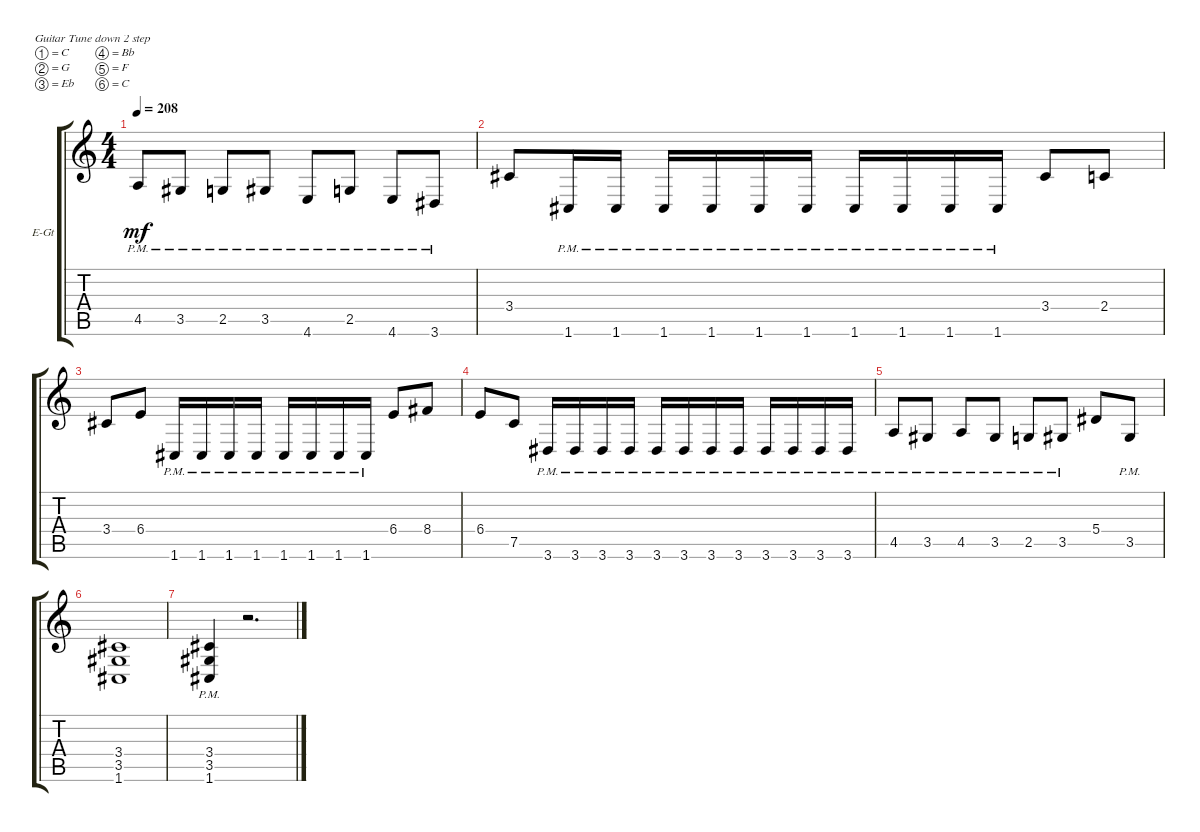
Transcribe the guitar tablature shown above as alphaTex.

\defaultSystemsLayout 4
\bracketExtendMode groupsimilarinstruments
\firstSystemTrackNameOrientation horizontal
\otherSystemsTrackNameOrientation horizontal
\track ("Eschbach Rhythm" "E-Gt") {instrument overdrivenguitar}
\staff {score tabs}
\tuning (C4 G3 Eb3 Bb2 F2 C2)
\ts (4 4)
\tempo 208
\clef g2
\ks c
4.5{pm}.8{dy mf} 3.5{pm}.8 2.5{pm}.8 3.5{pm}.8 4.6{pm}.8 2.5{pm}.8 4.6{pm}.8 3.6{pm}.8 |
3.4.8 1.6{pm}.16 1.6{pm}.16 1.6{pm}.16 1.6{pm}.16 1.6{pm}.16 1.6{pm}.16 1.6{pm}.16 1.6{pm}.16 1.6{pm}.16 1.6{pm}.16 3.4.8 2.4.8 |
3.4.8 6.4.8 1.6{pm}.16 1.6{pm}.16 1.6{pm}.16 1.6{pm}.16 1.6{pm}.16 1.6{pm}.16 1.6{pm}.16 1.6{pm}.16 6.4.8 8.4.8 |
6.4.8 7.5.8 3.6{pm}.16 3.6{pm}.16 3.6{pm}.16 3.6{pm}.16 3.6{pm}.16 3.6{pm}.16 3.6{pm}.16 3.6{pm}.16 3.6{pm}.16 3.6{pm}.16 3.6{pm}.16 3.6{pm}.16 |
4.5{pm}.8 3.5{pm}.8 4.5{pm}.8 3.5{pm}.8 2.5{pm}.8 3.5{pm}.8 5.4.8 3.5{pm}.8 |
(1.6 3.5 3.4).1 |
(3.4{pm} 3.5{pm} 1.6{pm}).4 r.2{d}
